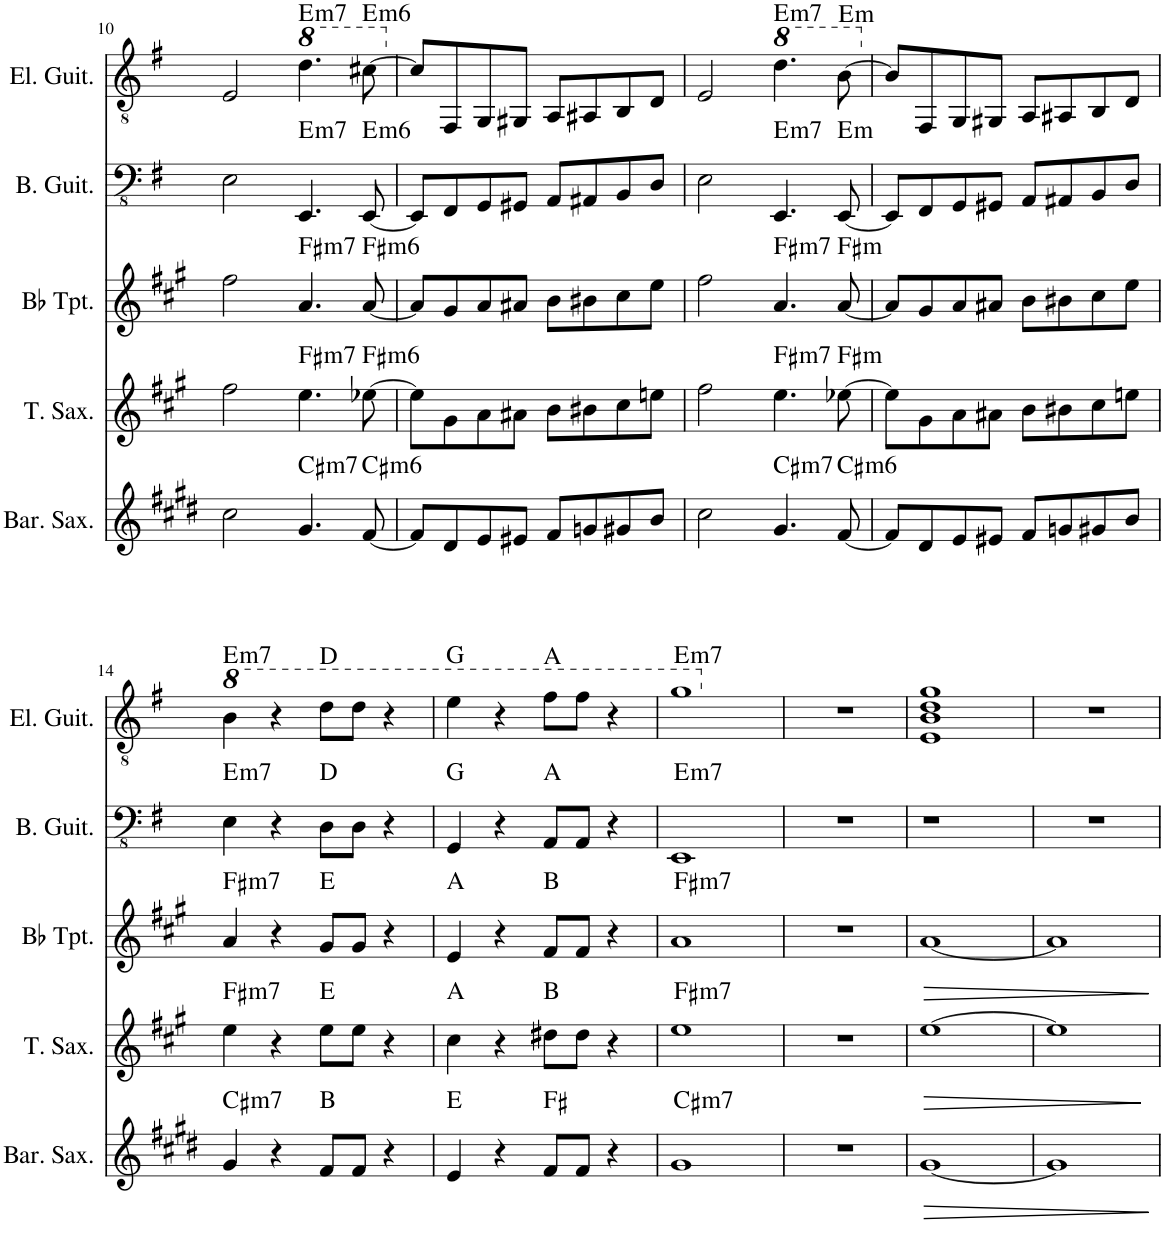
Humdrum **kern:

**kern	**dynam	**harte	**kern	**dynam	**harte	**kern	**dynam	**harte	**kern	**harte	**kern	**harte
*part5	*part5	*part5	*part4	*part4	*part4	*part3	*part3	*part3	*part2	*part2	*part1	*part1
*staff5	*staff5	*	*staff4	*staff4	*	*staff3	*staff3	*	*staff2	*	*staff1	*
*I"Baritone Saxophone	*	*	*I"Tenor Saxophone	*	*	*I"Bb Trumpet	*	*	*I"Bass Guitar	*	*I"Electric Guitar	*
*I'Bar. Sax.	*	*	*I'T. Sax.	*	*	*I'Bb Tpt.	*	*	*I'B. Guit.	*	*I'El. Guit.	*
!!LO:PB:g=z
*clefG2	*	*	*clefG2	*	*	*clefG2	*	*	*clefFv4	*	*clefGv2	*
*Trd12c21	*	*	*Trd8c14	*	*	*Trd1c2	*	*	*	*	*	*
*k[f#c#g#d#]	*	*	*k[f#c#g#]	*	*	*k[f#c#g#]	*	*	*k[f#]	*	*k[f#]	*
*M4/4	*	*	*M4/4	*	*	*M4/4	*	*	*M4/4	*	*M4/4	*
=10	=10	=10	=10	=10	=10	=10	=10	=10	=10	=10	=10	=10
2cc#\	.	.	2ff#\	.	.	2ff#\	.	.	2EE\	.	2E/	.
*	*	*	*	*	*	*	*	*	*	*	*8va	*
!	!	!LO:H:kt=m7	!	!	!LO:H:kt=m7	!	!	!LO:H:kt=m7	!	!LO:H:kt=m7	!	!LO:H:kt=m7
4.g#/	.	C#:min7	4.ee\	.	F#:min7	4.a/	.	F#:min7	4.EEE/	E:min7	4.dd\	E:min7
!	!	!LO:H:kt=m6	!	!	!LO:H:kt=m6	!	!	!LO:H:kt=m6	!	!LO:H:kt=m6	!	!LO:H:kt=m6
[8f#/	.	C#:min6	[8ee-X\	.	F#:min6	[8a/	.	F#:min6	[8EEE/	E:min6	[8cc#X\	E:min6
=11	=11	=11	=11	=11	=11	=11	=11	=11	=11	=11	=11	=11
*	*	*	*	*	*	*	*	*	*	*	*X8va	*
8f#/L]	.	.	8ee-\L]	.	.	8a/L]	.	.	8EEE/L]	.	8c#/L]	.
8d#/	.	.	8g#\	.	.	8g#/	.	.	8FFF#/	.	8FF#/	.
8e/	.	.	8a\	.	.	8a/	.	.	8GGG/	.	8GG/	.
8e#X/J	.	.	8a#X\J	.	.	8a#X/J	.	.	8GGG#X/J	.	8GG#X/J	.
8f#/L	.	.	8b\L	.	.	8b\L	.	.	8AAA/L	.	8AA/L	.
8gn/	.	.	8b#X\	.	.	8b#X\	.	.	8AAA#X/	.	8AA#X/	.
8g#X/	.	.	8cc#\	.	.	8cc#\	.	.	8BBB/	.	8BB/	.
8b/J	.	.	8een\J	.	.	8ee\J	.	.	8DD/J	.	8D/J	.
=12	=12	=12	=12	=12	=12	=12	=12	=12	=12	=12	=12	=12
2cc#\	.	.	2ff#\	.	.	2ff#\	.	.	2EE\	.	2E/	.
*	*	*	*	*	*	*	*	*	*	*	*8va	*
!	!	!LO:H:kt=m7	!	!	!LO:H:kt=m7	!	!	!LO:H:kt=m7	!	!LO:H:kt=m7	!	!LO:H:kt=m7
4.g#/	.	C#:min7	4.ee\	.	F#:min7	4.a/	.	F#:min7	4.EEE/	E:min7	4.dd\	E:min7
!	!	!LO:H:kt=m6	!	!	!LO:H:kt=m	!	!	!LO:H:kt=m	!	!LO:H:kt=m	!	!LO:H:kt=m
[8f#/	.	C#:min6	[8ee-X\	.	F#:min	[8a/	.	F#:min	[8EEE/	E:min	[8b\	E:min
=13	=13	=13	=13	=13	=13	=13	=13	=13	=13	=13	=13	=13
*	*	*	*	*	*	*	*	*	*	*	*X8va	*
8f#/L]	.	.	8ee-\L]	.	.	8a/L]	.	.	8EEE/L]	.	8B/L]	.
8d#/	.	.	8g#\	.	.	8g#/	.	.	8FFF#/	.	8FF#/	.
8e/	.	.	8a\	.	.	8a/	.	.	8GGG/	.	8GG/	.
8e#X/J	.	.	8a#X\J	.	.	8a#X/J	.	.	8GGG#X/J	.	8GG#X/J	.
8f#/L	.	.	8b\L	.	.	8b\L	.	.	8AAA/L	.	8AA/L	.
8gn/	.	.	8b#X\	.	.	8b#X\	.	.	8AAA#X/	.	8AA#X/	.
8g#X/	.	.	8cc#\	.	.	8cc#\	.	.	8BBB/	.	8BB/	.
8b/J	.	.	8een\J	.	.	8ee\J	.	.	8DD/J	.	8D/J	.
!!LO:LB:g=z
=14	=14	=14	=14	=14	=14	=14	=14	=14	=14	=14	=14	=14
*	*	*	*	*	*	*	*	*	*	*	*8va	*
!	!	!LO:H:kt=m7	!	!	!LO:H:kt=m7	!	!	!LO:H:kt=m7	!	!LO:H:kt=m7	!	!LO:H:kt=m7
4g#/	.	C#:min7	4ee\	.	F#:min7	4a/	.	F#:min7	4EE\	E:min7	4b\	E:min7
4r	.	.	4r	.	.	4r	.	.	4r	.	4r	.
8f#/L	.	B:maj	8ee\L	.	E:maj	8g#/L	.	E:maj	8DD\L	D:maj	8dd\L	D:maj
8f#/J	.	.	8ee\J	.	.	8g#/J	.	.	8DD\J	.	8dd\J	.
4r	.	.	4r	.	.	4r	.	.	4r	.	4r	.
=15	=15	=15	=15	=15	=15	=15	=15	=15	=15	=15	=15	=15
4e/	.	E:maj	4cc#\	.	A:maj	4e/	.	A:maj	4GGG/	G:maj	4ee\	G:maj
4r	.	.	4r	.	.	4r	.	.	4r	.	4r	.
8f#/L	.	F#:maj	8dd#X\L	.	B:maj	8f#/L	.	B:maj	8AAA/L	A:maj	8ff#\L	A:maj
8f#/J	.	.	8dd#\J	.	.	8f#/J	.	.	8AAA/J	.	8ff#\J	.
4r	.	.	4r	.	.	4r	.	.	4r	.	4r	.
=16	=16	=16	=16	=16	=16	=16	=16	=16	=16	=16	=16	=16
!	!	!LO:H:kt=m7	!	!	!LO:H:kt=m7	!	!	!LO:H:kt=m7	!	!LO:H:kt=m7	!	!LO:H:kt=m7
1g#	.	C#:min7	1ee	.	F#:min7	1a	.	F#:min7	1EEE	E:min7	1gg	E:min7
=17	=17	=17	=17	=17	=17	=17	=17	=17	=17	=17	=17	=17
*	*	*	*	*	*	*	*	*	*	*	*X8va	*
1r	.	.	1r	.	.	1r	.	.	1r	.	1r	.
=18	=18	=18	=18	=18	=18	=18	=18	=18	=18	=18	=18	=18
!	!LO:HP:b	!	!	!LO:HP:b	!	!	!LO:HP:b	!	!	!	!	!
[1g#	>	.	[1ee	>	.	[1a	>	.	1r	.	1E 1B 1d 1g	.
=19	=19	=19	=19	=19	=19	=19	=19	=19	=19	=19	=19	=19
1g#]	.	.	1ee]	.	.	1a]	.	.	1r	.	1r	.
.	]	.	.	]	.	.	]	.	.	.	.	.
=	=	=	=	=	=	=	=	=	=	=	=	=
*-	*-	*-	*-	*-	*-	*-	*-	*-	*-	*-	*-	*-
